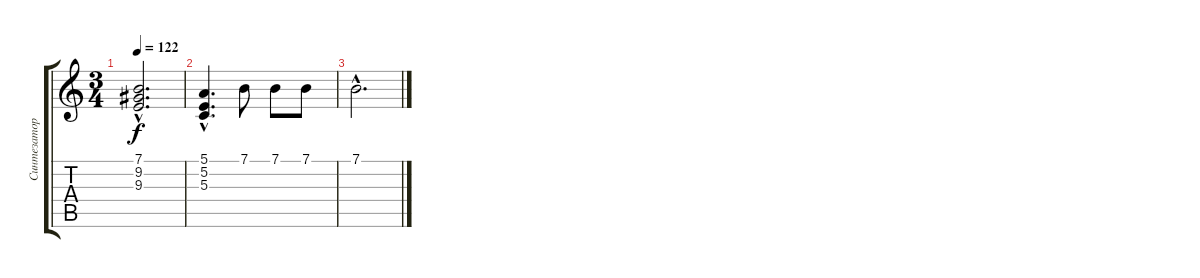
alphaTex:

\track ("Синтезатор" "Синтезатор") {instrument stringensemble1}
\staff {score tabs}
\tuning (E4 B3 G3 D3 A2 E2) {hide}
\ts (3 4)
\tempo 122
\clef g2
\ks c
(7.1{hac t} 9.2{hac t} 9.3{hac t}).2{d dy f} |
(5.1{hac} 5.2{hac} 5.3{hac}).4{d} 7.1.8 7.1.8 7.1.8 |
7.1{hac}.2{d}
